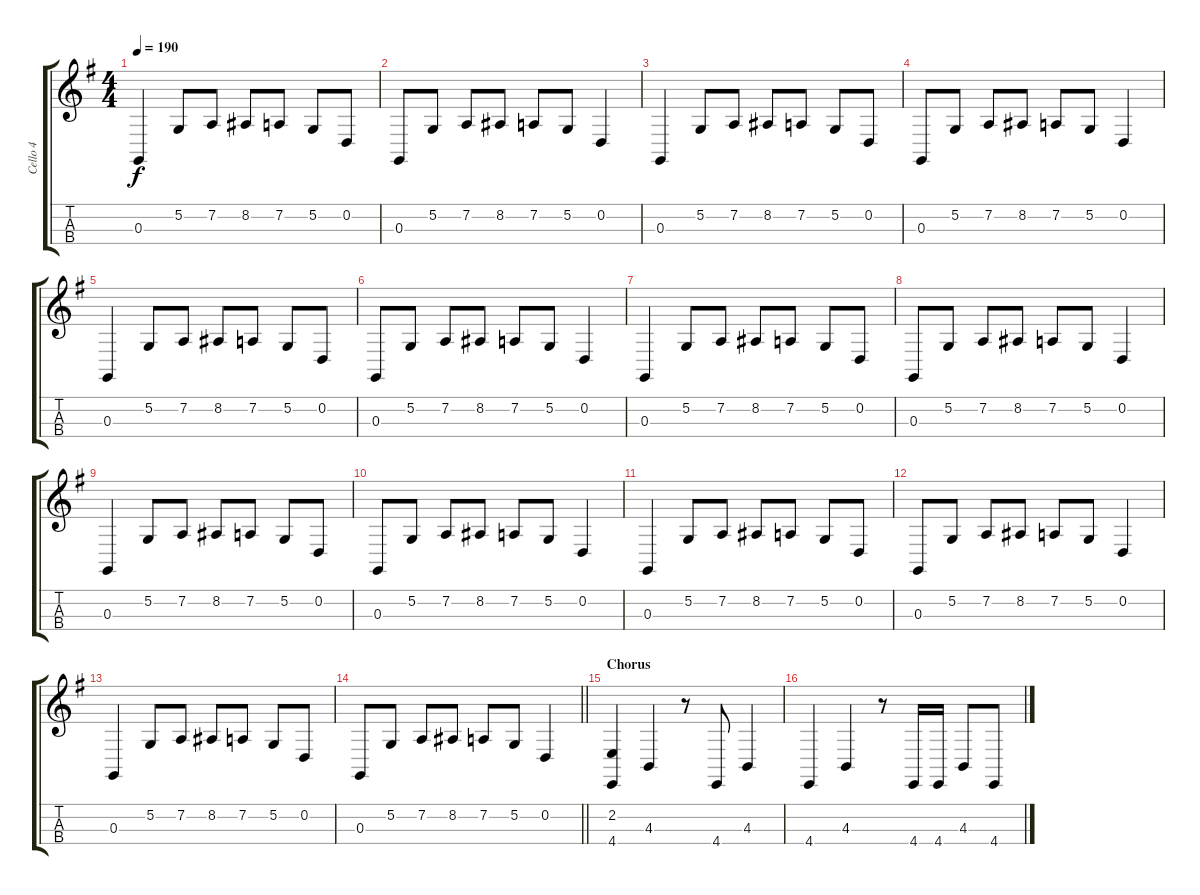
\track ("Cello 4" "Cello 4") {instrument cello}
\staff {score tabs}
\tuning (A3 D3 G2 C2) {hide}
\ts (4 4)
\tempo 190
\clef g2
\ks g
0.3.4{dy f} 5.2.8 7.2.8 8.2.8 7.2.8 5.2.8 0.2.8 |
0.3.8 5.2.8 7.2.8 8.2.8 7.2.8 5.2.8 0.2.4 |
0.3.4 5.2.8 7.2.8 8.2.8 7.2.8 5.2.8 0.2.8 |
0.3.8 5.2.8 7.2.8 8.2.8 7.2.8 5.2.8 0.2.4 |
0.3.4 5.2.8 7.2.8 8.2.8 7.2.8 5.2.8 0.2.8 |
0.3.8 5.2.8 7.2.8 8.2.8 7.2.8 5.2.8 0.2.4 |
0.3.4 5.2.8 7.2.8 8.2.8 7.2.8 5.2.8 0.2.8 |
0.3.8 5.2.8 7.2.8 8.2.8 7.2.8 5.2.8 0.2.4 |
0.3.4 5.2.8 7.2.8 8.2.8 7.2.8 5.2.8 0.2.8 |
0.3.8 5.2.8 7.2.8 8.2.8 7.2.8 5.2.8 0.2.4 |
0.3.4 5.2.8 7.2.8 8.2.8 7.2.8 5.2.8 0.2.8 |
0.3.8 5.2.8 7.2.8 8.2.8 7.2.8 5.2.8 0.2.4 |
0.3.4 5.2.8 7.2.8 8.2.8 7.2.8 5.2.8 0.2.8 |
\barLineRight lightlight
0.3.8 5.2.8 7.2.8 8.2.8 7.2.8 5.2.8 0.2.4 |
\section ("" "Chorus")
(2.2 4.4).4 4.3.4 r.8 4.4.8 4.3.4 |
4.4.4 4.3.4 r.8 4.4.16 4.4.16 4.3.8 4.4.8
